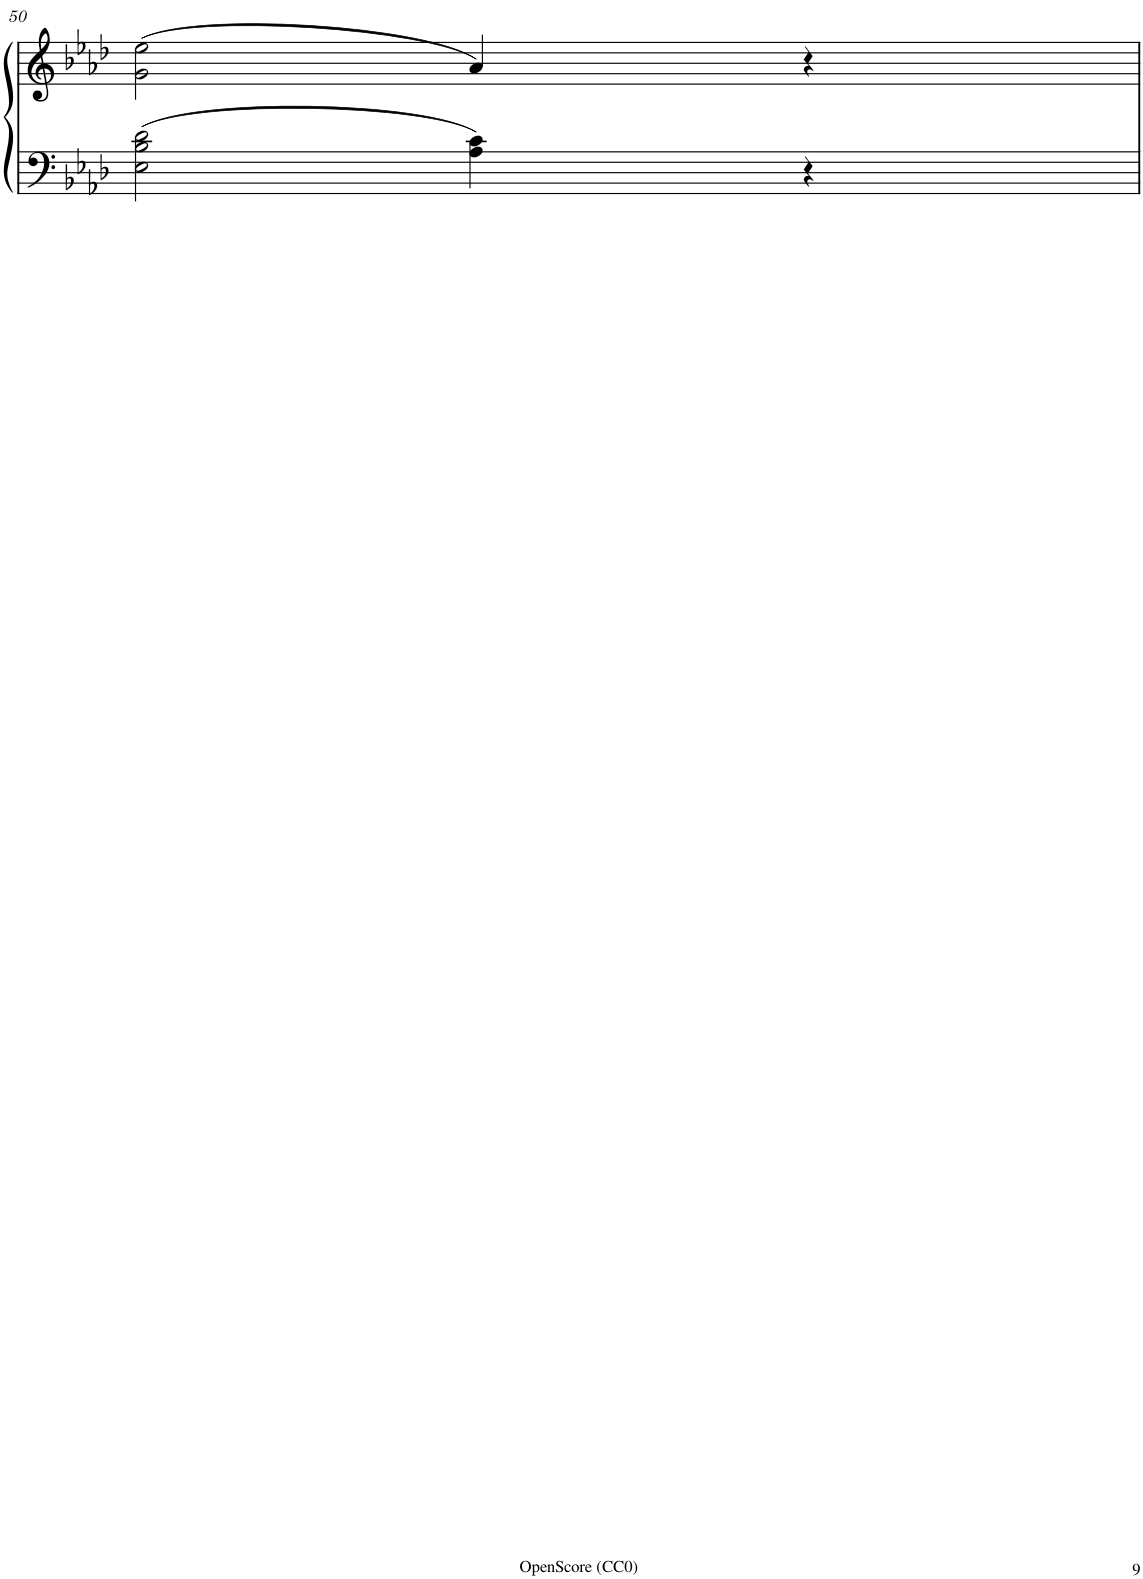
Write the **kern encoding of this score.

**kern	**kern	**kern
*part2	*part2	*part1
*staff3	*staff2	*staff1
*I"Piano	*	*I"Voice 1
*I'Pno	*	*
!!LO:PB:g=z
*clefF4	*clefG2	*clefG2
*k[b-e-a-d-]	*k[b-e-a-d-]	*k[b-e-a-d-]
*M2/2	*M2/2	*M2/2
*met(c|)	*met(c|)	*met(c|)
=50	=50	=50
2E-\ 2B-\ 2d-\	(2g\ 2ee-\	1r
4A-\ 4c\	4a-/)	.
4r	4r	.
=	=	=
*-	*-	*-
